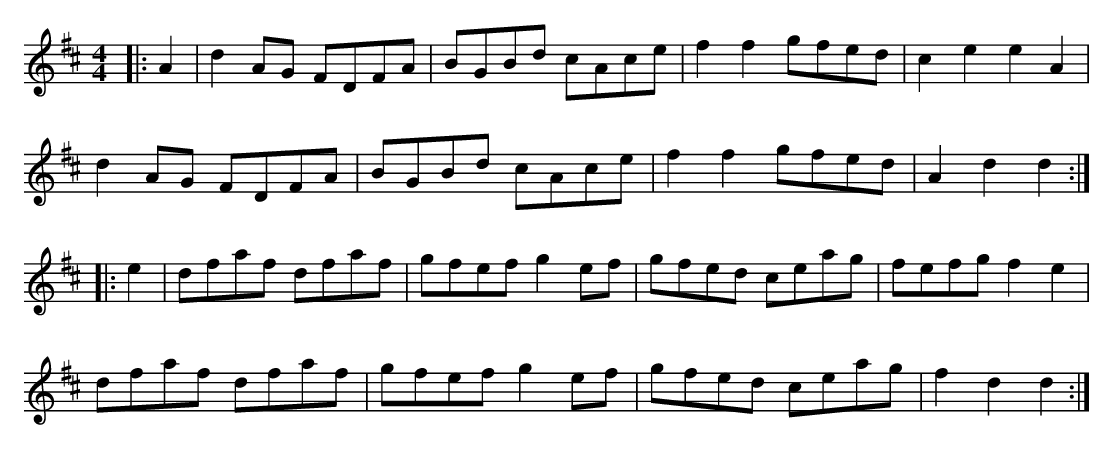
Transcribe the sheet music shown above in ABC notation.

X:1
M:4/4
K:D
|:A2|d2 AG FDFA|BGBd cAce|f2 f2 gfed|c2 e2 e2 A2|
d2 AG FDFA|BGBd cAce|f2 f2 gfed|A2 d2 d2:|
|:e2|dfaf dfaf|gfef g2 ef|gfed ceag|fefg f2 e2|
dfaf dfaf|gfef g2 ef|gfed ceag|f2 d2 d2:|
